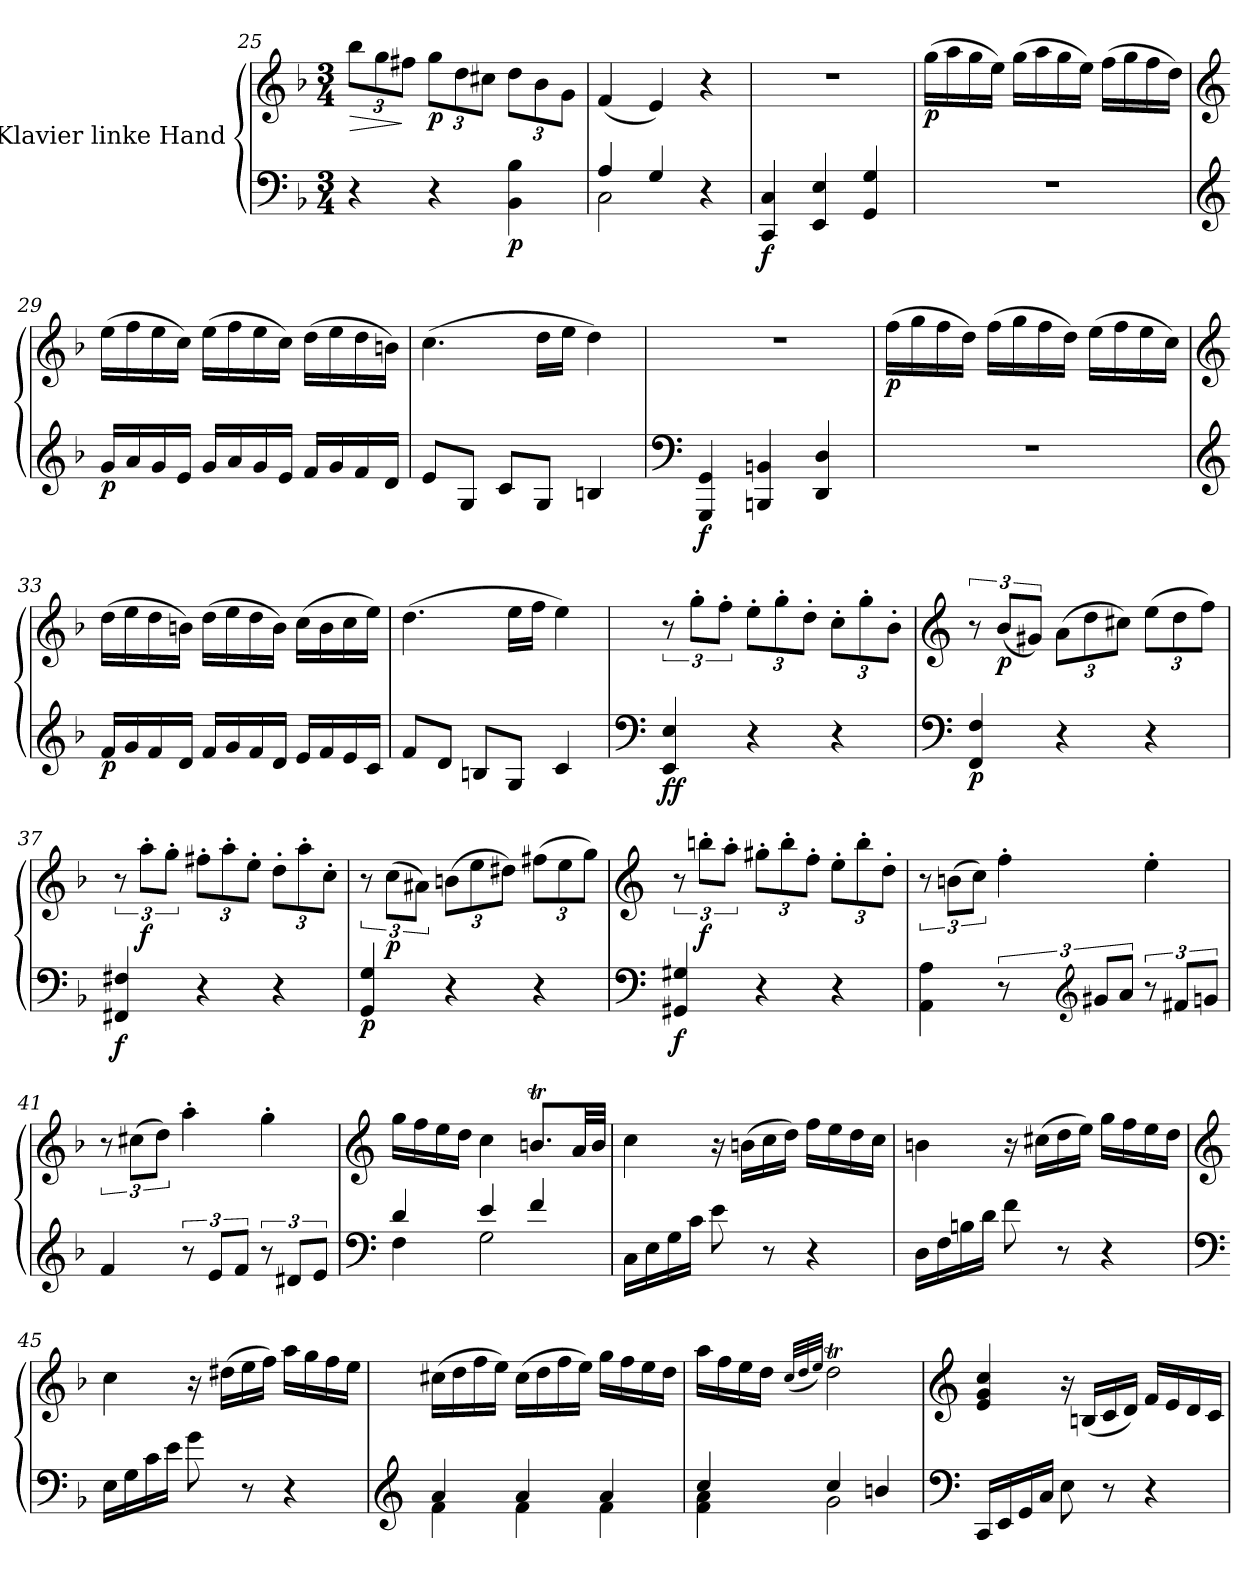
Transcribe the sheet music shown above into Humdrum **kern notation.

**kern	**kern	**dynam
*part1	*part1	*part1
*staff2	*staff1	*staff1/2
*I"Klavier linke Hand	*	*
!!LO:LB:g=z
*clefF4	*clefG2	*
*k[b-]	*k[b-]	*
*M3/4	*M3/4	*
*	*Xbrackettup	*
=25	=25	=25
!	!	!LO:HP:b
4r	12bb-\L	>
.	12gg\	.
.	12ff#X\J	]
!	!	!LO:DY:b
4r	12gg\L	p
.	12dd\	.
.	12cc#X\J	.
!	!	!LO:DY:b=2
4BB-\ 4B-\	12dd\L	p
.	12b-\	.
.	12g\J	.
=26	=26	=26
*^	*	*
4A/	2C\	(4f/	.
4G/	.	4e/)	.
4r	4ryy	4r	.
=27	=27	=27	=27
!	!	!	!LO:DY:b=2
*v	*v	*	*
4CC/ 4C/	2.r	f
4EE/ 4E/	.	.
4GG/ 4G/	.	.
=28	=28	=28
!	!	!LO:DY:b
2.r	(16gg\LL	p
.	16aa\	.
.	16gg\	.
.	16ee\JJ)	.
.	(16gg\LL	.
.	16aa\	.
.	16gg\	.
.	16ee\JJ)	.
.	(16ff\LL	.
.	16gg\	.
.	16ff\	.
.	16dd\JJ)	.
!!LO:LB:g=z
=29	=29	=29
*clefG2	*clefG2	*
!	!	!LO:DY:b=2
16g/LL	(16ee\LL	p
16a/	16ff\	.
16g/	16ee\	.
16e/JJ	16cc\JJ)	.
16g/LL	(16ee\LL	.
16a/	16ff\	.
16g/	16ee\	.
16e/JJ	16cc\JJ)	.
16f/LL	(16dd\LL	.
16g/	16ee\	.
16f/	16dd\	.
16d/JJ	16bn\JJ)	.
=30	=30	=30
8e/L	(4.cc\	.
8G/J	.	.
8c/L	.	.
8G/J	16dd\LL	.
.	16ee\JJ	.
4Bn/	4dd\)	.
=31	=31	=31
*clefF4	*	*
!	!	!LO:DY:b=2
4GGG/ 4GG/	2.r	f
4BBBn/ 4BBn/	.	.
4DD/ 4D/	.	.
!!LO:PB:g=z
=32	=32	=32
!	!	!LO:DY:b
2.r	(16ff\LL	p
.	16gg\	.
.	16ff\	.
.	16dd\JJ)	.
.	(16ff\LL	.
.	16gg\	.
.	16ff\	.
.	16dd\JJ)	.
.	(16ee\LL	.
.	16ff\	.
.	16ee\	.
.	16cc\JJ)	.
!!LO:LB:g=z
=33	=33	=33
*clefG2	*clefG2	*
!	!	!LO:DY:b=2
16f/LL	(16dd\LL	p
16g/	16ee\	.
16f/	16dd\	.
16d/JJ	16bn\JJ)	.
16f/LL	(16dd\LL	.
16g/	16ee\	.
16f/	16dd\	.
16d/JJ	16b\JJ)	.
16e/LL	(16cc\LL	.
16f/	16b\	.
16e/	16cc\	.
16c/JJ	16ee\JJ)	.
=34	=34	=34
8f/L	(4.dd\	.
8d/J	.	.
8Bn/L	.	.
8G/J	16ee\LL	.
.	16ff\JJ	.
4c/	4ee\)	.
=35	=35	=35
*clefF4	*	*
*	*brackettup	*
!	!	!LO:DY:b=2
!	!	!LO:DY:n=1:b
4EE/ 4E/	12r	f f
.	12gg'\L	.
.	12ff'\J	.
*	*Xbrackettup	*
4r	12ee'\L	.
.	12gg'\	.
.	12dd'\J	.
4r	12cc'\L	.
.	12gg'\	.
.	12b-'\J	.
!!LO:LB:g=z
=36	=36	=36
*clefF4	*clefG2	*
*	*brackettup	*
!	!	!LO:DY:b=2
4FF/ 4F/	12r	p
!	!	!LO:DY:b
.	(12b-/L	p
.	12g#X/J)	.
*	*Xbrackettup	*
4r	(12a\L	.
.	12dd\	.
.	12cc#X\J)	.
4r	(12ee\L	.
.	12dd\	.
.	12ff\J)	.
=37	=37	=37
*	*brackettup	*
!	!	!LO:DY:b=2
4FF#X/ 4F#X/	12r	f
!	!	!LO:DY:b
.	12aa'\L	f
.	12gg'\J	.
*	*Xbrackettup	*
4r	12ff#X'\L	.
.	12aa'\	.
.	12ee'\J	.
4r	12dd'\L	.
.	12aa'\	.
.	12cc'\J	.
=38	=38	=38
*	*brackettup	*
!	!	!LO:DY:b=2
4GG/ 4G/	12r	p
!	!	!LO:DY:b
.	(12cc\L	p
.	12a#X\J)	.
*	*Xbrackettup	*
4r	(12bn\L	.
.	12ee\	.
.	12dd#X\J)	.
4r	(12ff#X\L	.
.	12ee\	.
.	12gg\J)	.
!!LO:LB:g=z
=39	=39	=39
*clefF4	*clefG2	*
*	*brackettup	*
!	!	!LO:DY:b=2
4GG#X/ 4G#X/	12r	f
!	!	!LO:DY:b
.	12bbn'\L	f
.	12aa'\J	.
*	*Xbrackettup	*
4r	12gg#X'\L	.
.	12bb'\	.
.	12ff'\J	.
4r	12ee'\L	.
.	12bb'\	.
.	12dd'\J	.
=40	=40	=40
*	*brackettup	*
4AA\ 4A\	12r	.
.	(12bn\L	.
.	12cc\J)	.
12r	4ff'\	.
*clefG2	*	*
12g#X/L	.	.
12a/J	.	.
12r	4ee'\	.
12f#X/L	.	.
12gn/J	.	.
=41	=41	=41
4f/	12r	.
.	(12cc#X\L	.
.	12dd\J)	.
12r	4aa'\	.
12e/L	.	.
12f/J	.	.
12r	4gg'\	.
12d#X/L	.	.
12e/J	.	.
!!LO:LB:g=z
=42	=42	=42
*clefF4	*clefG2	*
*^	*	*
4d/	4F\	16gg\LL	.
.	.	16ff\	.
.	.	16ee\	.
.	.	16dd\JJ	.
4e/	2G\	4cc\	.
4f/	.	8.bnt/L	.
.	.	32a/LL	.
.	.	32b/JJJ	.
*v	*v	*	*
=43	=43	=43
16C\LL	4cc\	.
16E\	.	.
16G\	.	.
16c\JJ	.	.
8e\	16r	.
.	(16bn\LL	.
8r	16cc\	.
.	16dd\JJ)	.
4r	16ff\LL	.
.	16ee\	.
.	16dd\	.
.	16cc\JJ	.
!!LO:LB:g=z
=44	=44	=44
16D\LL	4bn\	.
16F\	.	.
16Bn\	.	.
16d\JJ	.	.
8f\	16r	.
.	(16cc#X\LL	.
8r	16dd\	.
.	16ee\JJ)	.
4r	16gg\LL	.
.	16ff\	.
.	16ee\	.
.	16dd\JJ	.
!!LO:LB:g=z
=45	=45	=45
*clefF4	*clefG2	*
16E\LL	4cc\	.
16G\	.	.
16c\	.	.
16e\JJ	.	.
8g\	16r	.
.	(16dd#X\LL	.
8r	16ee\	.
.	16ff\JJ)	.
4r	16aa\LL	.
.	16gg\	.
.	16ff\	.
.	16ee\JJ	.
=46	=46	=46
*clefG2	*	*
*^	*	*
4a/	4f\	(16cc#X\LL	.
.	.	16dd\	.
.	.	16ff\	.
.	.	16ee\JJ)	.
4a/	4f\	(16cc#\LL	.
.	.	16dd\	.
.	.	16ff\	.
.	.	16ee\JJ)	.
4a/	4f\	16gg\LL	.
.	.	16ff\	.
.	.	16ee\	.
.	.	16dd\JJ	.
!!LO:PB:g=z
=47	=47	=47	=47
4cc/	4f\ 4a\	16aa\LL	.
.	.	16ff\	.
.	.	16ee\	.
.	.	16dd\JJ	.
.	.	(32qcc/LLL	.
.	.	32qdd/	.
.	.	32qee/JJJ)	.
4cc/	2g\	2ddT\	.
4bn/	.	.	.
*v	*v	*	*
!!LO:LB:g=z
=48	=48	=48
*clefF4	*clefG2	*
16CC/LL	4e/ 4g/ 4cc/	.
16EE/	.	.
16GG/	.	.
16C/JJ	.	.
8E\	16r	.
.	(16Bn/LL	.
8r	16c/	.
.	16d/JJ)	.
4r	16f/LL	.
.	16e/	.
.	16d/	.
.	16c/JJ	.
=	=	=
*-	*-	*-
